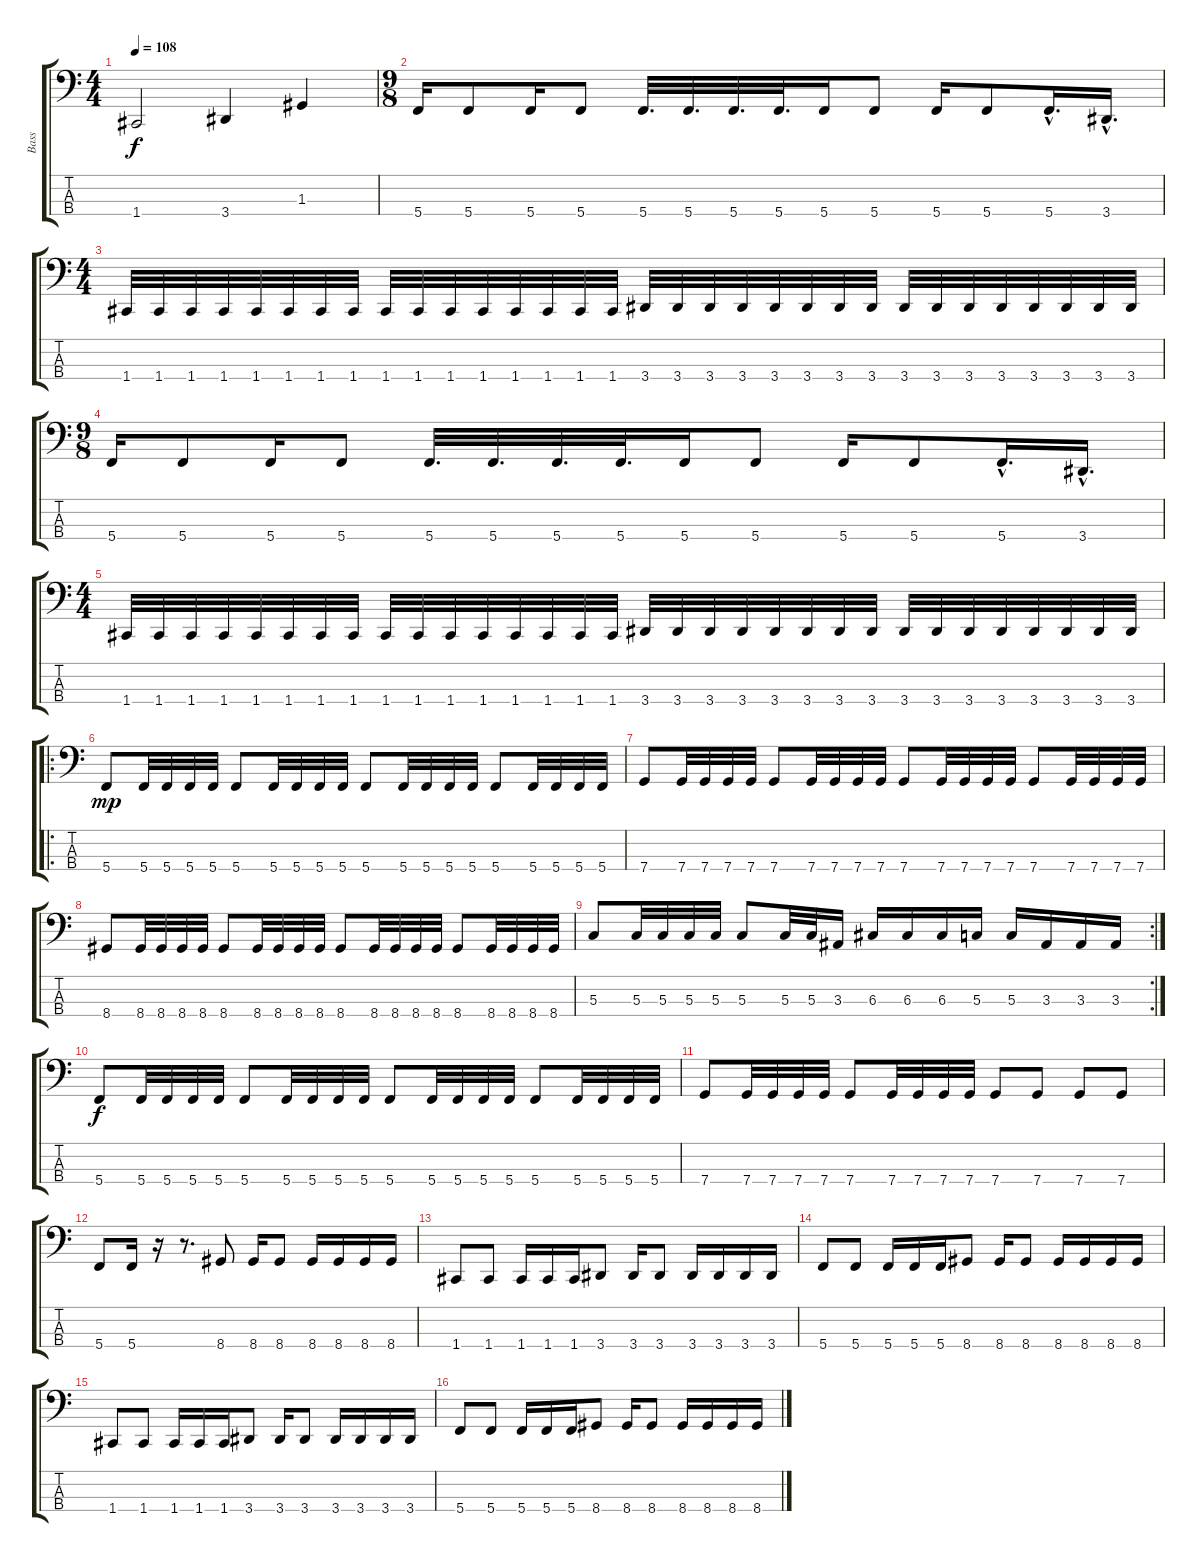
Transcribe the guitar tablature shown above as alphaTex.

\track ("Bass" "Bass") {instrument electricbassfinger}
\staff {score tabs}
\tuning (F2 C2 G1 C1) {hide}
\ts (4 4)
\tempo 108
\clef f4
\ks c
1.4.2{dy f} 3.4.4 1.3.4 |
\ts (9 8)
5.4.16 5.4.8 5.4.16 5.4.8 5.4.32{d} 5.4.32{d} 5.4.32{d} 5.4.32{d} 5.4.16 5.4.8 5.4.16 5.4.8 5.4{hac}.16{d} 3.4{hac}.16{d} |
\ts (4 4)
1.4.32 1.4.32 1.4.32 1.4.32 1.4.32 1.4.32 1.4.32 1.4.32 1.4.32 1.4.32 1.4.32 1.4.32 1.4.32 1.4.32 1.4.32 1.4.32 3.4.32 3.4.32 3.4.32 3.4.32 3.4.32 3.4.32 3.4.32 3.4.32 3.4.32 3.4.32 3.4.32 3.4.32 3.4.32 3.4.32 3.4.32 3.4.32 |
\ts (9 8)
5.4.16 5.4.8 5.4.16 5.4.8 5.4.32{d} 5.4.32{d} 5.4.32{d} 5.4.32{d} 5.4.16 5.4.8 5.4.16 5.4.8 5.4{hac}.16{d} 3.4{hac}.16{d} |
\ts (4 4)
1.4.32 1.4.32 1.4.32 1.4.32 1.4.32 1.4.32 1.4.32 1.4.32 1.4.32 1.4.32 1.4.32 1.4.32 1.4.32 1.4.32 1.4.32 1.4.32 3.4.32 3.4.32 3.4.32 3.4.32 3.4.32 3.4.32 3.4.32 3.4.32 3.4.32 3.4.32 3.4.32 3.4.32 3.4.32 3.4.32 3.4.32 3.4.32 |
\ro
5.4.8{dy mp} 5.4.32 5.4.32 5.4.32 5.4.32 5.4.8 5.4.32 5.4.32 5.4.32 5.4.32 5.4.8 5.4.32 5.4.32 5.4.32 5.4.32 5.4.8 5.4.32 5.4.32 5.4.32 5.4.32 |
7.4.8 7.4.32 7.4.32 7.4.32 7.4.32 7.4.8 7.4.32 7.4.32 7.4.32 7.4.32 7.4.8 7.4.32 7.4.32 7.4.32 7.4.32 7.4.8 7.4.32 7.4.32 7.4.32 7.4.32 |
8.4.8 8.4.32 8.4.32 8.4.32 8.4.32 8.4.8 8.4.32 8.4.32 8.4.32 8.4.32 8.4.8 8.4.32 8.4.32 8.4.32 8.4.32 8.4.8 8.4.32 8.4.32 8.4.32 8.4.32 |
\rc 2
5.3.8 5.3.32 5.3.32 5.3.32 5.3.32 5.3.8 5.3.32 5.3.32 3.3.16 6.3.16 6.3.16 6.3.16 5.3.16 5.3.16 3.3.16 3.3.16 3.3.16 |
5.4.8{dy f} 5.4.32 5.4.32 5.4.32 5.4.32 5.4.8 5.4.32 5.4.32 5.4.32 5.4.32 5.4.8 5.4.32 5.4.32 5.4.32 5.4.32 5.4.8 5.4.32 5.4.32 5.4.32 5.4.32 |
7.4.8 7.4.32 7.4.32 7.4.32 7.4.32 7.4.8 7.4.32 7.4.32 7.4.32 7.4.32 7.4.8 7.4.8 7.4.8 7.4.8 |
5.4.8 5.4.16 r.16 r.8{d} 8.4.8 8.4.16 8.4.8 8.4.16 8.4.16 8.4.16 8.4.16 |
1.4.8 1.4.8 1.4.16 1.4.16 1.4.16 3.4.8 3.4.16 3.4.8 3.4.16 3.4.16 3.4.16 3.4.16 |
5.4.8 5.4.8 5.4.16 5.4.16 5.4.16 8.4.8 8.4.16 8.4.8 8.4.16 8.4.16 8.4.16 8.4.16 |
1.4.8 1.4.8 1.4.16 1.4.16 1.4.16 3.4.8 3.4.16 3.4.8 3.4.16 3.4.16 3.4.16 3.4.16 |
5.4.8 5.4.8 5.4.16 5.4.16 5.4.16 8.4.8 8.4.16 8.4.8 8.4.16 8.4.16 8.4.16 8.4.16
